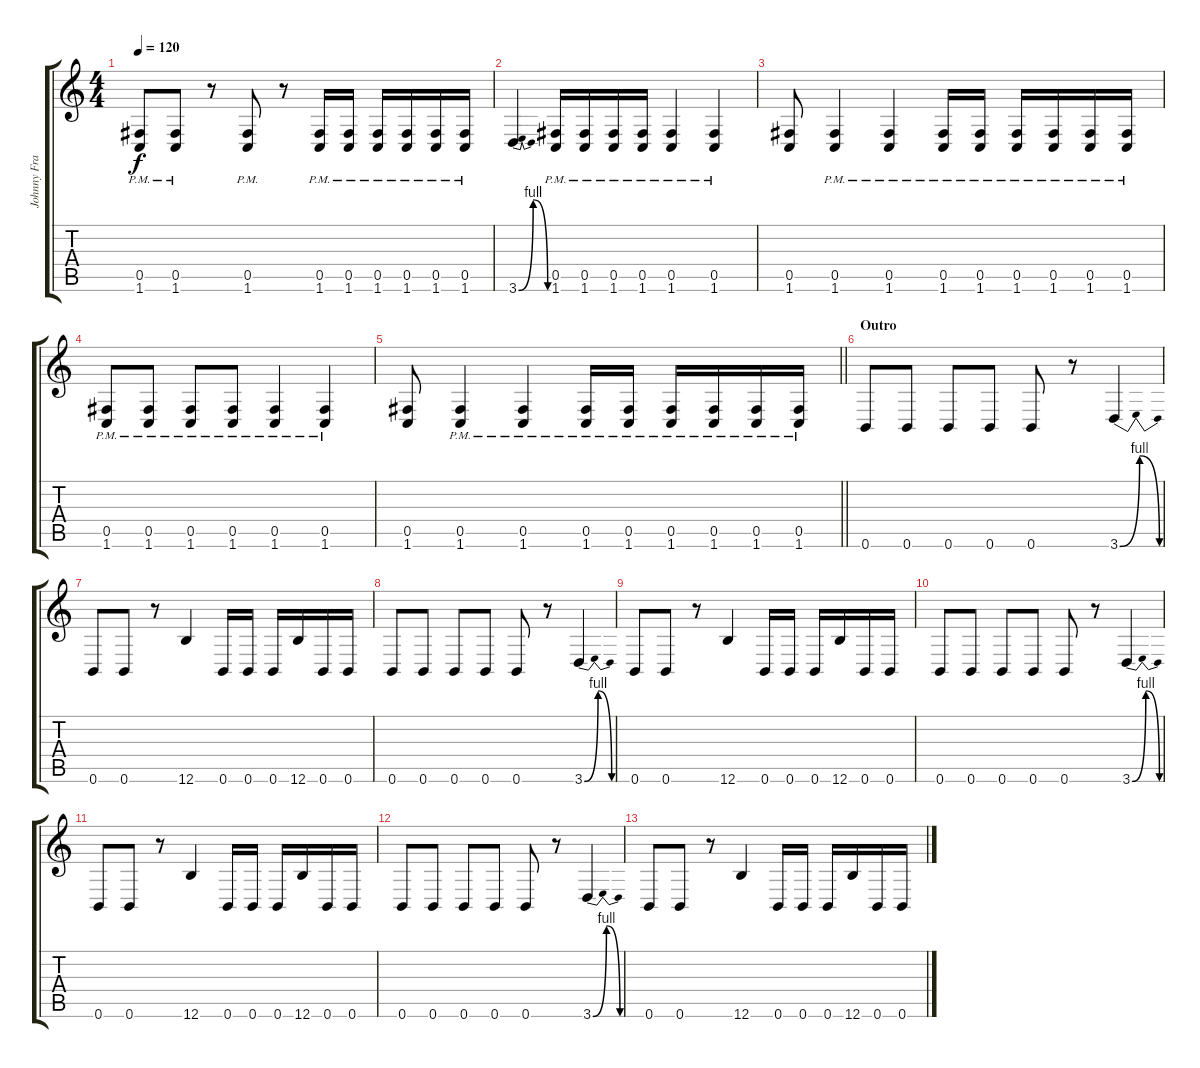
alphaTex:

\track ("Johnny Franck" "Johnny Fra") {instrument distortionguitar}
\staff {score tabs}
\tuning (Db4 Ab3 E3 B2 Gb2 B1) {hide}
\ts (4 4)
\tempo 120
\clef g2
\ks c
(0.5{pm} 1.6{pm}).8{dy f} (0.5{pm} 1.6{pm}).8 r.8 (0.5{pm} 1.6{pm}).8 r.8 (0.5{pm} 1.6{pm}).16 (0.5{pm} 1.6{pm}).16 (0.5{pm} 1.6{pm}).16 (0.5{pm} 1.6{pm}).16 (0.5{pm} 1.6{pm}).16 (0.5{pm} 1.6{pm}).16 |
3.6{be (bendrelease 0 0 15 4 15 4 60 0)}.4 (0.5{pm} 1.6{pm}).16 (0.5{pm} 1.6{pm}).16 (0.5{pm} 1.6{pm}).16 (0.5{pm} 1.6{pm}).16 (0.5{pm} 1.6{pm}).4 (0.5{pm} 1.6{pm}).4 |
(0.5 1.6).8 (0.5{pm} 1.6{pm}).4 (0.5{pm} 1.6{pm}).4 (0.5{pm} 1.6{pm}).16 (0.5{pm} 1.6{pm}).16 (0.5{pm} 1.6{pm}).16 (0.5{pm} 1.6{pm}).16 (0.5{pm} 1.6{pm}).16 (0.5{pm} 1.6{pm}).16 |
(0.5{pm} 1.6{pm}).8 (0.5{pm} 1.6{pm}).8 (0.5{pm} 1.6{pm}).8 (0.5{pm} 1.6{pm}).8 (0.5{pm} 1.6{pm}).4 (0.5{pm} 1.6{pm}).4 |
\barLineRight lightlight
(0.5 1.6).8 (0.5{pm} 1.6{pm}).4 (0.5{pm} 1.6{pm}).4 (0.5{pm} 1.6{pm}).16 (0.5{pm} 1.6{pm}).16 (0.5{pm} 1.6{pm}).16 (0.5{pm} 1.6{pm}).16 (0.5{pm} 1.6{pm}).16 (0.5{pm} 1.6{pm}).16 |
\section ("" "Outro")
0.6.8 0.6.8 0.6.8 0.6.8 0.6.8 r.8 3.6{be (bendrelease 0 0 15 4 15 4 60 0)}.4 |
0.6.8 0.6.8 r.8 12.6.4 0.6.16 0.6.16 0.6.16 12.6.16 0.6.16 0.6.16 |
0.6.8 0.6.8 0.6.8 0.6.8 0.6.8 r.8 3.6{be (bendrelease 0 0 15 4 15 4 60 0)}.4 |
0.6.8 0.6.8 r.8 12.6.4 0.6.16 0.6.16 0.6.16 12.6.16 0.6.16 0.6.16 |
0.6.8 0.6.8 0.6.8 0.6.8 0.6.8 r.8 3.6{be (bendrelease 0 0 15 4 15 4 60 0)}.4 |
0.6.8 0.6.8 r.8 12.6.4 0.6.16 0.6.16 0.6.16 12.6.16 0.6.16 0.6.16 |
0.6.8 0.6.8 0.6.8 0.6.8 0.6.8 r.8 3.6{be (bendrelease 0 0 15 4 15 4 60 0)}.4 |
0.6.8 0.6.8 r.8 12.6.4 0.6.16 0.6.16 0.6.16 12.6.16 0.6.16 0.6.16
